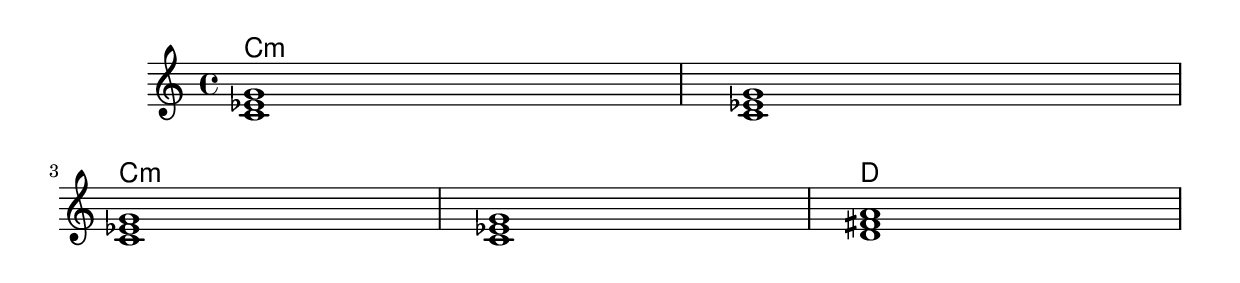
%% Do not edit this file; it is automatically
%% generated from LSR http://lsr.dsi.unimi.it
%% This file is in the public domain.
\version "2.13.16"

\header {
  lsrtags = "chords"

%% Translation of GIT committish: 2b0dc29608d6c3f5a03ead4877ae514c647adb74
  texidoces = "
Se pueden imprimir los acordes exclusivamente al comienzo de las
líneas y cuando cambia el acorde.

"
  doctitlees = "Imprimir los acordes cuando se produce un cambio"

%% Translation of GIT committish: 0a868be38a775ecb1ef935b079000cebbc64de40
  texidocde = "
Akkordsymbole können so eingestellt werden, dass sie nur zu Beginn der Zeile
und bei Akkordwechseln angezeigt werden.

"
  doctitlede = "Akkordsymbole bei Wechsel anzeigen"

  texidoc = "
Chord names can be displayed only at the start of lines and when the
chord changes.

"
  doctitle = "Showing chords at changes"
} % begin verbatim

harmonies = \chordmode {
  c1:m c:m \break c:m c:m d
}
<<
  \new ChordNames {
    \set chordChanges = ##t
    \harmonies
  }
  \new Staff {
    \relative c' { \harmonies }
  }
>>

